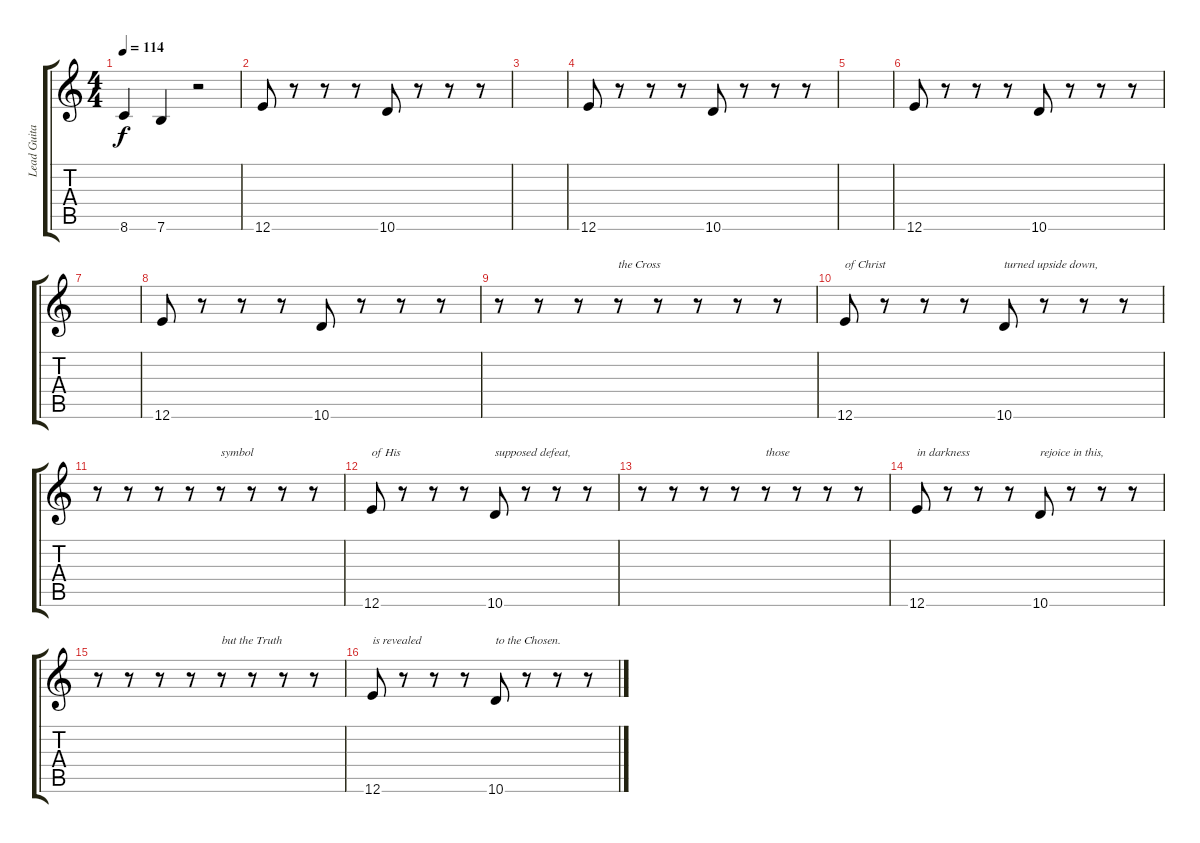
\track ("Lead Guitar" "Lead Guita") {instrument distortionguitar}
\staff {score tabs}
\tuning (E4 B3 G3 D3 A2 E2) {hide}
\ts (4 4)
\tempo 114
\clef g2
\ks c
8.6.4{dy f} 7.6.4 r.2 |
12.6.8 r.8 r.8 r.8 10.6.8 r.8 r.8 r.8 |
|
12.6.8 r.8 r.8 r.8 10.6.8 r.8 r.8 r.8 |
|
12.6.8 r.8 r.8 r.8 10.6.8 r.8 r.8 r.8 |
|
12.6.8 r.8 r.8 r.8 10.6.8 r.8 r.8 r.8 |
r.8 r.8 r.8 r.8{txt "the Cross "} r.8 r.8 r.8 r.8 |
12.6.8{txt "of Christ"} r.8 r.8 r.8 10.6.8{txt "turned upside down,"} r.8 r.8 r.8 |
r.8 r.8 r.8 r.8 r.8{txt "symbol"} r.8 r.8 r.8 |
12.6.8{txt "of His"} r.8 r.8 r.8 10.6.8{txt "supposed defeat,"} r.8 r.8 r.8 |
r.8 r.8 r.8 r.8 r.8{txt "those"} r.8 r.8 r.8 |
12.6.8{txt "in darkness"} r.8 r.8 r.8 10.6.8{txt "rejoice in this,"} r.8 r.8 r.8 |
r.8 r.8 r.8 r.8 r.8{txt "but the Truth"} r.8 r.8 r.8 |
12.6.8{txt "is revealed"} r.8 r.8 r.8 10.6.8{txt "to the Chosen."} r.8 r.8 r.8
